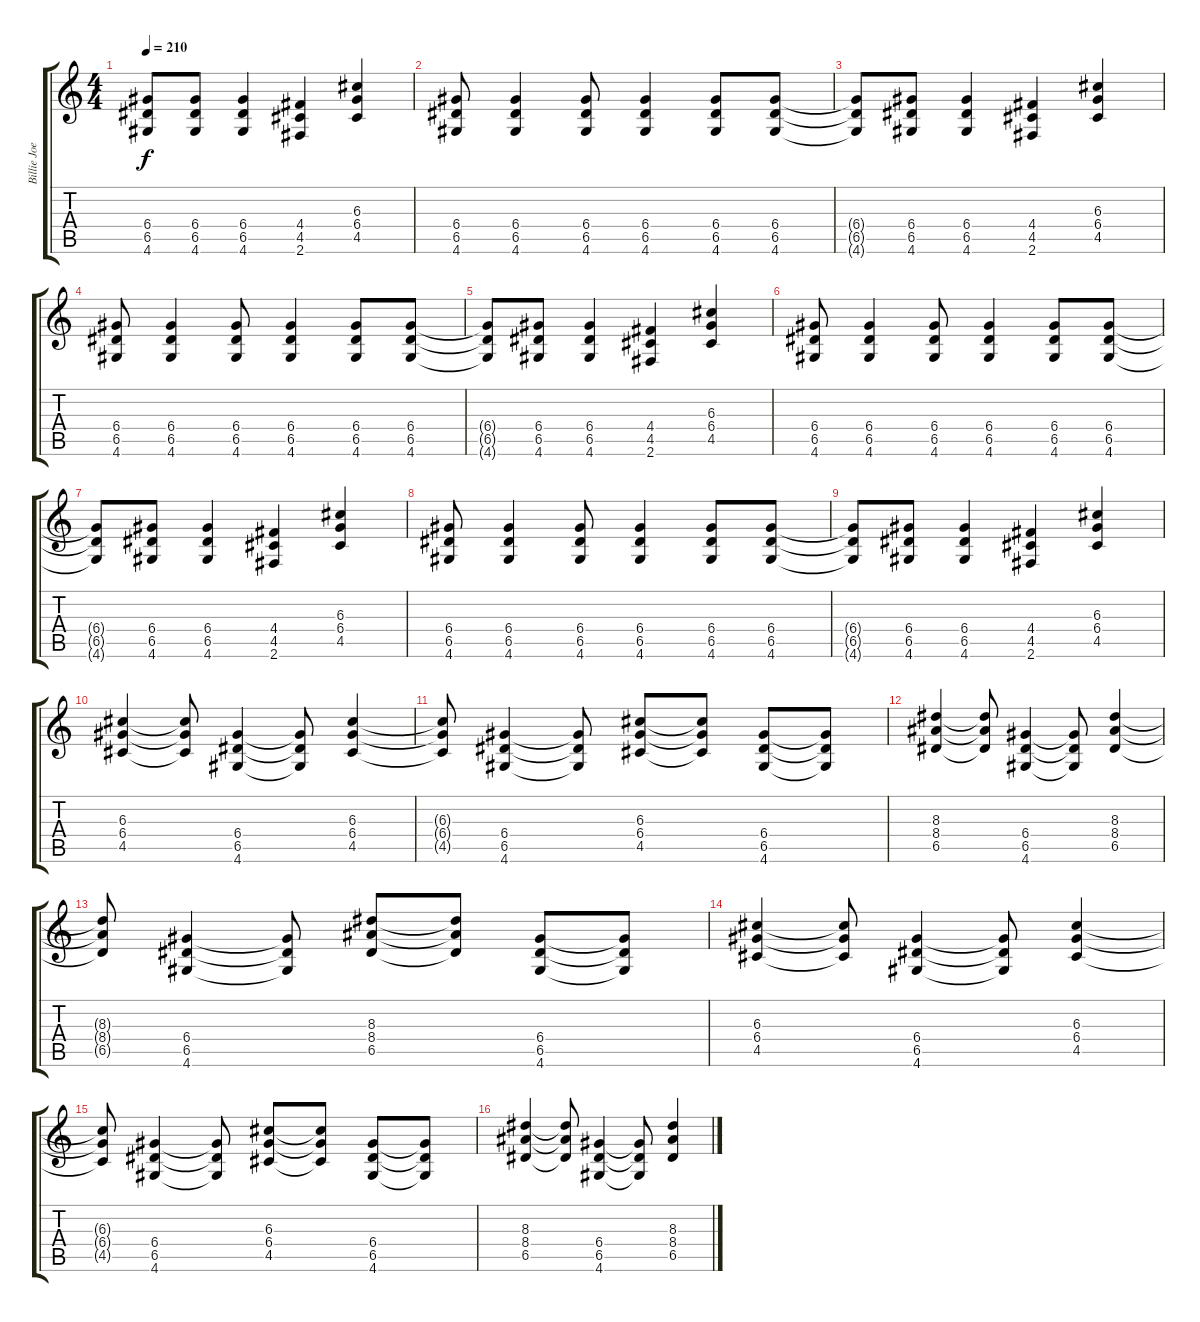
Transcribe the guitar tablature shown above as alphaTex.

\track ("Billie Joe" "Billie Joe") {instrument distortionguitar}
\staff {score tabs}
\tuning (E4 B3 G3 D3 A2 E2) {hide}
\ts (4 4)
\tempo 210
\clef g2
\ks c
(6.4{t} 6.5{t} 4.6{t}).8{dy f} (6.4 6.5 4.6).8 (6.4 6.5 4.6).4 (4.4 4.5 2.6).4 (6.3 6.4 4.5).4 |
(6.4 6.5 4.6).8 (6.4 6.5 4.6).4 (6.4 6.5 4.6).8 (6.4 6.5 4.6).4 (6.4 6.5 4.6).8 (6.4 6.5 4.6).8 |
(6.4{t} 6.5{t} 4.6{t}).8 (6.4 6.5 4.6).8 (6.4 6.5 4.6).4 (4.4 4.5 2.6).4 (6.3 6.4 4.5).4 |
(6.4 6.5 4.6).8 (6.4 6.5 4.6).4 (6.4 6.5 4.6).8 (6.4 6.5 4.6).4 (6.4 6.5 4.6).8 (6.4 6.5 4.6).8 |
(6.4{t} 6.5{t} 4.6{t}).8 (6.4 6.5 4.6).8 (6.4 6.5 4.6).4 (4.4 4.5 2.6).4 (6.3 6.4 4.5).4 |
(6.4 6.5 4.6).8 (6.4 6.5 4.6).4 (6.4 6.5 4.6).8 (6.4 6.5 4.6).4 (6.4 6.5 4.6).8 (6.4 6.5 4.6).8 |
(6.4{t} 6.5{t} 4.6{t}).8 (6.4 6.5 4.6).8 (6.4 6.5 4.6).4 (4.4 4.5 2.6).4 (6.3 6.4 4.5).4 |
(6.4 6.5 4.6).8 (6.4 6.5 4.6).4 (6.4 6.5 4.6).8 (6.4 6.5 4.6).4 (6.4 6.5 4.6).8 (6.4 6.5 4.6).8 |
(6.4{t} 6.5{t} 4.6{t}).8 (6.4 6.5 4.6).8 (6.4 6.5 4.6).4 (4.4 4.5 2.6).4 (6.3 6.4 4.5).4 |
(6.3 6.4 4.5).4 (6.3{t} 6.4{t} 4.5{t}).8 (6.4 6.5 4.6).4 (6.4{t} 6.5{t} 4.6{t}).8 (6.3 6.4 4.5).4 |
(6.3{t} 6.4{t} 4.5{t}).8 (6.4 6.5 4.6).4 (6.4{t} 6.5{t} 4.6{t}).8 (6.3 6.4 4.5).8 (6.3{t} 6.4{t} 4.5{t}).8 (6.4 6.5 4.6).8 (6.4{t} 6.5{t} 4.6{t}).8 |
(8.3 8.4 6.5).4 (8.3{t} 8.4{t} 6.5{t}).8 (6.4 6.5 4.6).4 (6.4{t} 6.5{t} 4.6{t}).8 (8.3 8.4 6.5).4 |
(8.3{t} 8.4{t} 6.5{t}).8 (6.4 6.5 4.6).4 (6.4{t} 6.5{t} 4.6{t}).8 (8.3 8.4 6.5).8 (8.3{t} 8.4{t} 6.5{t}).8 (6.4 6.5 4.6).8 (6.4{t} 6.5{t} 4.6{t}).8 |
(6.3 6.4 4.5).4 (6.3{t} 6.4{t} 4.5{t}).8 (6.4 6.5 4.6).4 (6.4{t} 6.5{t} 4.6{t}).8 (6.3 6.4 4.5).4 |
(6.3{t} 6.4{t} 4.5{t}).8 (6.4 6.5 4.6).4 (6.4{t} 6.5{t} 4.6{t}).8 (6.3 6.4 4.5).8 (6.3{t} 6.4{t} 4.5{t}).8 (6.4 6.5 4.6).8 (6.4{t} 6.5{t} 4.6{t}).8 |
(8.3 8.4 6.5).4 (8.3{t} 8.4{t} 6.5{t}).8 (6.4 6.5 4.6).4 (6.4{t} 6.5{t} 4.6{t}).8 (8.3 8.4 6.5).4
